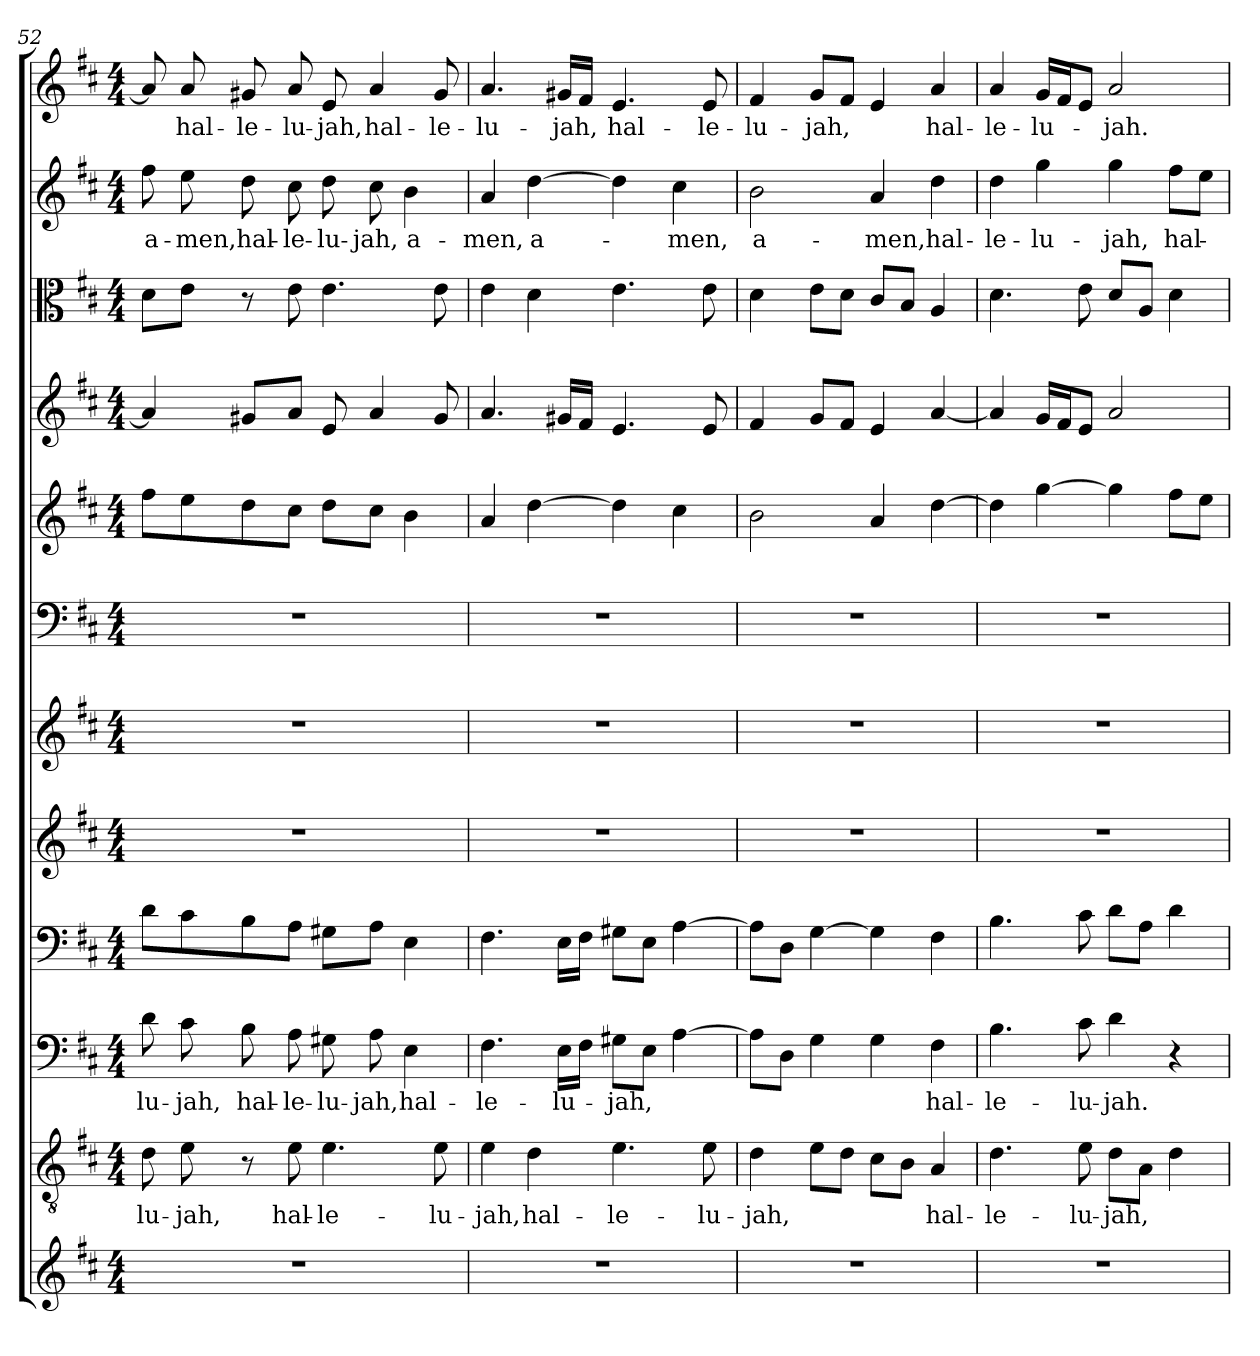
**kern	**kern	**text	**kern	**text	**kern	**kern	**kern	**kern	**kern	**kern	**kern	**kern	**text	**kern	**text
*part12	*part11	*part11	*part10	*part10	*part9	*part8	*part7	*part6	*part5	*part4	*part3	*part2	*part2	*part1	*part1
*staff12	*staff11	*staff11	*staff10	*staff10	*staff9	*staff8	*staff7	*staff6	*staff5	*staff4	*staff3	*staff2	*staff2	*staff1	*staff1
*clefG2	*clefGv2	*	*clefF4	*	*clefF4	*clefG2	*clefG2	*clefF4	*clefG2	*clefG2	*clefC3	*clefG2	*	*clefG2	*
*k[f#c#]	*k[f#c#]	*	*k[f#c#]	*	*k[f#c#]	*k[f#c#]	*k[f#c#]	*k[f#c#]	*k[f#c#]	*k[f#c#]	*k[f#c#]	*k[f#c#]	*	*k[f#c#]	*
*D:	*D:	*	*D:	*	*D:	*D:	*D:	*D:	*D:	*D:	*D:	*D:	*	*D:	*
*M4/4	*M4/4	*	*M4/4	*	*M4/4	*M4/4	*M4/4	*M4/4	*M4/4	*M4/4	*M4/4	*M4/4	*	*M4/4	*
=52	=52	=52	=52	=52	=52	=52	=52	=52	=52	=52	=52	=52	=52	=52	=52
1r	8d\	-lu-	8d\	-lu-	8d\L	1r	1r	1r	8ff#\L	4a/]	8d\L	8ff#\	a-	8a/]	.
.	8e\	-jah,	8c#\	-jah,	8c#\	.	.	.	8ee\	.	8e\J	8ee\	-men,	8a/	hal-
.	8r	.	8B\	hal-	8B\	.	.	.	8dd\	8g#X/L	8r	8dd\	hal-	8g#X/	-le-
.	8e\	hal-	8A\	-le-	8A\J	.	.	.	8cc#\J	8a/J	8e\	8cc#\	-le-	8a/	-lu-
.	4.e\	-le-	8G#X\	-lu-	8G#X\L	.	.	.	8dd\L	8e/	4.e\	8dd\	-lu-	8e/	-jah,
.	.	.	8A\	-jah,	8A\J	.	.	.	8cc#\J	4a/	.	8cc#\	-jah,	4a/	hal-
.	.	.	4E\	hal-	4E\	.	.	.	4b\	.	.	4b\	a-	.	.
.	8e\	-lu-	.	.	.	.	.	.	.	8g#/	8e\	.	.	8g#/	-le-
=53	=53	=53	=53	=53	=53	=53	=53	=53	=53	=53	=53	=53	=53	=53	=53
1r	4e\	-jah,	4.F#\	-le-	4.F#\	1r	1r	1r	4a/	4.a/	4e\	4a/	-men,	4.a/	-lu-
.	4d\	hal-	.	.	.	.	.	.	[4dd\	.	4d\	[4dd\	a-	.	.
.	.	.	16E\LL	-lu-	16E\LL	.	.	.	.	16g#X/LL	.	.	.	16g#X/LL	-jah,
.	.	.	16F#\JJ	.	16F#\JJ	.	.	.	.	16f#/JJ	.	.	.	16f#/JJ	.
.	4.e\	-le-	8G#X\L	-jah,	8G#X\L	.	.	.	4dd\]	4.e/	4.e\	4dd\]	.	4.e/	hal-
.	.	.	8E\J	.	8E\J	.	.	.	.	.	.	.	.	.	.
.	.	.	[4A\	.	[4A\	.	.	.	4cc#\	.	.	4cc#\	-men,	.	.
.	8e\	-lu-	.	.	.	.	.	.	.	8e/	8e\	.	.	8e/	-le-
=54	=54	=54	=54	=54	=54	=54	=54	=54	=54	=54	=54	=54	=54	=54	=54
1r	4d\	-jah,	8A\L]	.	8A\L]	1r	1r	1r	2b\	4f#/	4d\	2b\	a-	4f#/	-lu-
.	.	.	8D\J	.	8D\J	.	.	.	.	.	.	.	.	.	.
.	8e\L	.	4G\	.	[4G\	.	.	.	.	8g/L	8e\L	.	.	8g/L	-jah,
.	8d\J	.	.	.	.	.	.	.	.	8f#/J	8d\J	.	.	8f#/J	.
.	8c#\L	.	4G\	.	4G\]	.	.	.	4a/	4e/	8c#/L	4a/	-men,	4e/	.
.	8B\J	.	.	.	.	.	.	.	.	.	8B/J	.	.	.	.
.	4A/	hal-	4F#\	hal-	4F#\	.	.	.	[4dd\	[4a/	4A/	4dd\	hal-	4a/	hal-
=55	=55	=55	=55	=55	=55	=55	=55	=55	=55	=55	=55	=55	=55	=55	=55
1r	4.d\	-le-	4.B\	-le-	4.B\	1r	1r	1r	4dd\]	4a/]	4.d\	4dd\	-le-	4a/	-le-
.	.	.	.	.	.	.	.	.	[4gg\	16g/LL	.	4gg\	-lu-	16g/LL	-lu-
.	.	.	.	.	.	.	.	.	.	16f#/J	.	.	.	16f#/J	.
.	8e\	-lu-	8c#\	-lu-	8c#\	.	.	.	.	8e/J	8e\	.	.	8e/J	.
.	8d\L	-jah,	4d\	-jah.	8d\L	.	.	.	4gg\]	2a/	8d/L	4gg\	-jah,	2a/	-jah.
.	8A\J	.	.	.	8A\J	.	.	.	.	.	8A/J	.	.	.	.
.	4d\	.	4r	.	4d\	.	.	.	8ff#\L	.	4d\	8ff#\L	hal-	.	.
.	.	.	.	.	.	.	.	.	8ee\J	.	.	8ee\J	.	.	.
=	=	=	=	=	=	=	=	=	=	=	=	=	=	=	=
*-	*-	*-	*-	*-	*-	*-	*-	*-	*-	*-	*-	*-	*-	*-	*-
